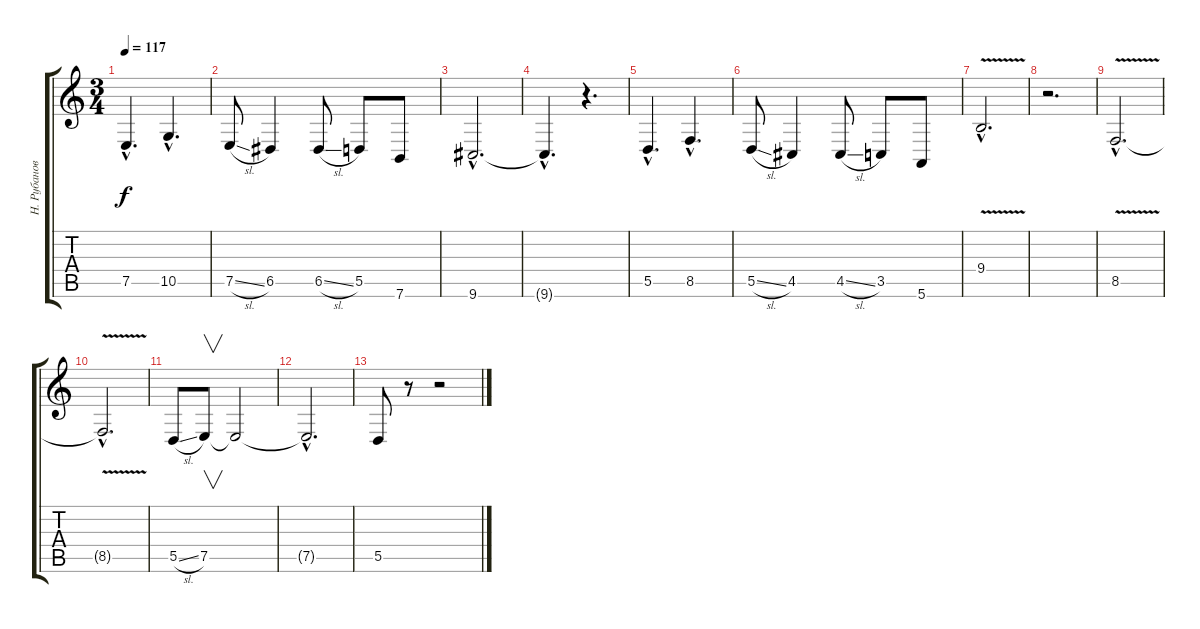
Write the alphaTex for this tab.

\track ("Н. Рубанов" "Н. Рубанов") {instrument altosax}
\staff {score tabs}
\tuning (E4 B3 G3 D3 A2 E2) {hide}
\ts (3 4)
\tempo 117
\clef g2
\ks c
7.5{hac}.4{d dy f} 10.5{hac}.4{d} |
7.5{sl}.8 6.5.4 6.5{sl}.8 5.5.8 7.6.8 |
9.6{hac}.2{d} |
9.6{hac t}.4{d} r.4{d} |
5.5{hac}.4{d} 8.5{hac}.4{d} |
5.5{sl}.8 4.5.4 4.5{sl}.8 3.5.8 5.6.8 |
9.4{v hac}.2{d} |
r.2{d} |
8.5{v hac}.2{d} |
8.5{hac t}.2{d} |
5.5{sl}.8 7.5.8{v} 7.5{t}.2 |
7.5{hac t}.2{d} |
5.5.8 r.8 r.2
